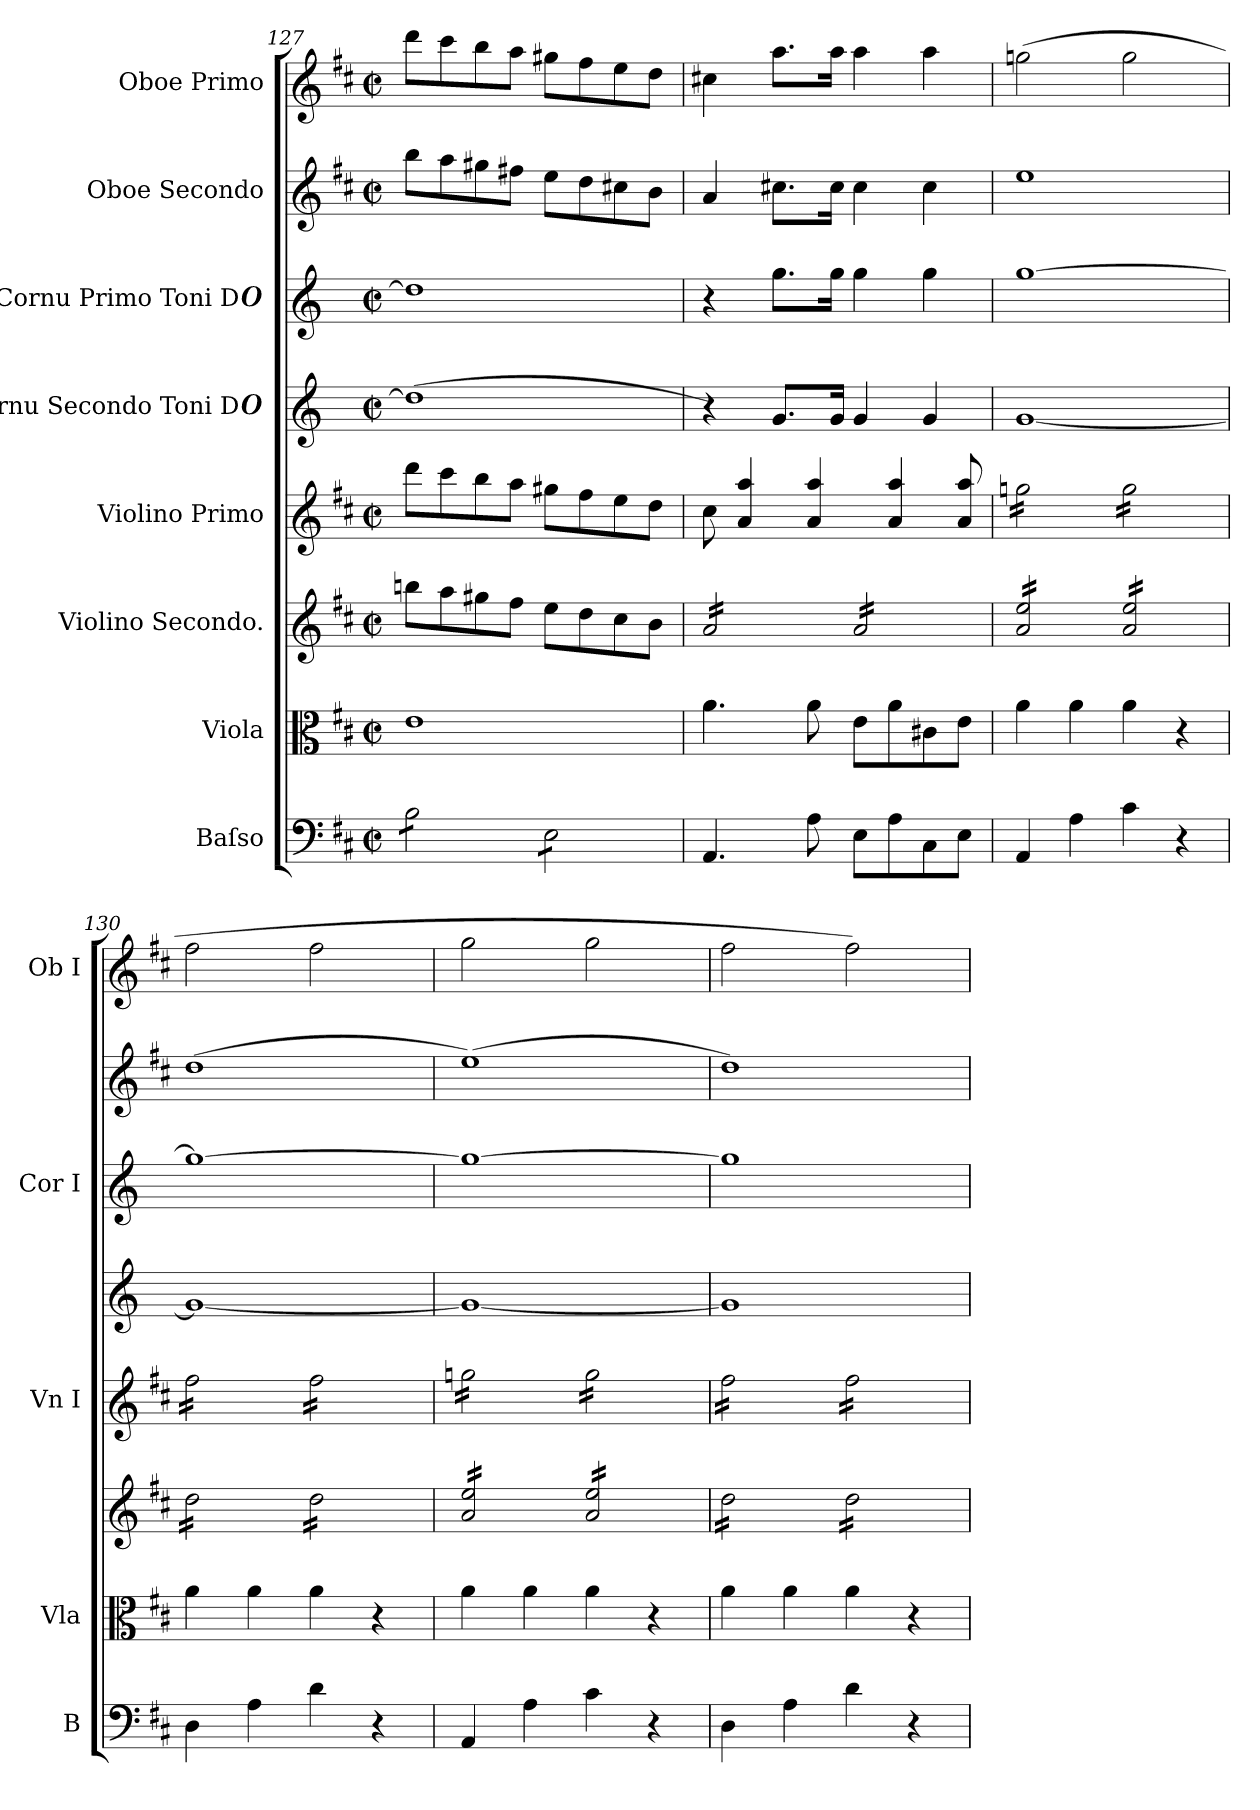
**kern	**kern	**kern	**kern	**kern	**kern	**kern	**kern
*part8	*part7	*part6	*part5	*part4	*part3	*part2	*part1
*staff8	*staff7	*staff6	*staff5	*staff4	*staff3	*staff2	*staff1
*I"Baſso	*I"Viola	*I"Violino Secondo.	*I"Violino Primo	*I"Cornu Secondo Toni D#	*I"Cornu Primo Toni D#	*I"Oboe Secondo	*I"Oboe Primo
*I'B	*I'Vla	*	*I'Vn I	*	*I'Cor I	*	*I'Ob I
*clefF4	*clefC3	*clefG2	*clefG2	*clefG2	*clefG2	*clefG2	*clefG2
*	*	*	*	*ITrd-1c-2	*ITrd-1c-2	*	*
*k[f#c#]	*k[f#c#]	*k[f#c#]	*k[f#c#]	*k[f#c#]	*k[f#c#]	*k[f#c#]	*k[f#c#]
*D:	*D:	*D:	*D:	*	*	*D:	*D:
*M2/2	*M2/2	*M2/2	*M2/2	*M2/2	*M2/2	*M2/2	*M2/2
*met(c|)	*met(c|)	*met(c|)	*met(c|)	*met(c|)	*met(c|)	*met(c|)	*met(c|)
=127	=127	=127	=127	=127	=127	=127	=127
*tremolo	*	*	*	*	*	*	*
8B\L	1e	8bbn\L	8ddd\L	(<1ee]	1ee]	8bb\L	8ddd\L
8B\	.	8aa\	8ccc#\	.	.	8aa\	8ccc#\
8B\	.	8gg#X\	8bb\	.	.	8gg#X\	8bb\
8B\J	.	8ff#\J	8aa\J	.	.	8ff#X\J	8aa\J
8E\L	.	8ee\L	8gg#X\L	.	.	8ee\L	8gg#X\L
8E\	.	8dd\	8ff#\	.	.	8dd\	8ff#\
8E\	.	8cc#\	8ee\	.	.	8cc#X\	8ee\
8E\J	.	8b\J	8dd\J	.	.	8b\J	8dd\J
*Xtremolo	*	*	*	*	*	*	*
=128	=128	=128	=128	=128	=128	=128	=128
*	*	*tremolo	*	*	*	*	*
4.AA/	4.a\	16a/LL	8cc#\	4r)	4r	4a/	4cc#X\
.	.	16a/	.	.	.	.	.
.	.	16a/	4a/ 4aa/	.	.	.	.
.	.	16a/	.	.	.	.	.
.	.	16a/	.	8.a/L	8.aa\L	8.cc#X\L	8.aa\L
.	.	16a/	.	.	.	.	.
8A\	8a\	16a/	4a/ 4aa/	.	.	.	.
.	.	16a/JJ	.	16a/Jk	16aa\Jk	16cc#\Jk	16aa\Jk
8E\L	8e\L	16a/LL	.	4a/	4aa\	4cc#\	4aa\
.	.	16a/	.	.	.	.	.
8A\	8a\	16a/	4a/ 4aa/	.	.	.	.
.	.	16a/	.	.	.	.	.
8C#\	8c#X\	16a/	.	4a/	4aa\	4cc#\	4aa\
.	.	16a/	.	.	.	.	.
8E\J	8e\J	16a/	8a/ 8aa/	.	.	.	.
.	.	16a/JJ	.	.	.	.	.
=129	=129	=129	=129	=129	=129	=129	=129
*	*	*	*tremolo	*	*	*	*
4AA/	4a\	16a/ 16ee/LL	16ggn\LL	[1a	[<1aa	1ee	(2ggn\
.	.	16a/ 16ee/	16ggn\	.	.	.	.
.	.	16a/ 16ee/	16ggn\	.	.	.	.
.	.	16a/ 16ee/	16ggn\	.	.	.	.
4A\	4a\	16a/ 16ee/	16ggn\	.	.	.	.
.	.	16a/ 16ee/	16ggn\	.	.	.	.
.	.	16a/ 16ee/	16ggn\	.	.	.	.
.	.	16a/ 16ee/JJ	16ggn\JJ	.	.	.	.
4c#\	4a\	16a/ 16ee/LL	16gg\LL	.	.	.	2gg\
.	.	16a/ 16ee/	16gg\	.	.	.	.
.	.	16a/ 16ee/	16gg\	.	.	.	.
.	.	16a/ 16ee/	16gg\	.	.	.	.
4r	4r	16a/ 16ee/	16gg\	.	.	.	.
.	.	16a/ 16ee/	16gg\	.	.	.	.
.	.	16a/ 16ee/	16gg\	.	.	.	.
.	.	16a/ 16ee/JJ	16gg\JJ	.	.	.	.
=130	=130	=130	=130	=130	=130	=130	=130
4D\	4a\	16dd\LL	16ff#\LL	1a_	1aa_<	(<1dd	2ff#\
.	.	16dd\	16ff#\	.	.	.	.
.	.	16dd\	16ff#\	.	.	.	.
.	.	16dd\	16ff#\	.	.	.	.
4A\	4a\	16dd\	16ff#\	.	.	.	.
.	.	16dd\	16ff#\	.	.	.	.
.	.	16dd\	16ff#\	.	.	.	.
.	.	16dd\JJ	16ff#\JJ	.	.	.	.
4d\	4a\	16dd\LL	16ff#\LL	.	.	.	2ff#\
.	.	16dd\	16ff#\	.	.	.	.
.	.	16dd\	16ff#\	.	.	.	.
.	.	16dd\	16ff#\	.	.	.	.
4r	4r	16dd\	16ff#\	.	.	.	.
.	.	16dd\	16ff#\	.	.	.	.
.	.	16dd\	16ff#\	.	.	.	.
.	.	16dd\JJ	16ff#\JJ	.	.	.	.
=131	=131	=131	=131	=131	=131	=131	=131
4AA/	4a\	16a/ 16ee/LL	16ggn\LL	1a_	1aa_	(<1ee)	2gg\
.	.	16a/ 16ee/	16ggn\	.	.	.	.
.	.	16a/ 16ee/	16ggn\	.	.	.	.
.	.	16a/ 16ee/	16ggn\	.	.	.	.
4A\	4a\	16a/ 16ee/	16ggn\	.	.	.	.
.	.	16a/ 16ee/	16ggn\	.	.	.	.
.	.	16a/ 16ee/	16ggn\	.	.	.	.
.	.	16a/ 16ee/JJ	16ggn\JJ	.	.	.	.
4c#\	4a\	16a/ 16ee/LL	16gg\LL	.	.	.	2gg\
.	.	16a/ 16ee/	16gg\	.	.	.	.
.	.	16a/ 16ee/	16gg\	.	.	.	.
.	.	16a/ 16ee/	16gg\	.	.	.	.
4r	4r	16a/ 16ee/	16gg\	.	.	.	.
.	.	16a/ 16ee/	16gg\	.	.	.	.
.	.	16a/ 16ee/	16gg\	.	.	.	.
.	.	16a/ 16ee/JJ	16gg\JJ	.	.	.	.
=132	=132	=132	=132	=132	=132	=132	=132
4D\	4a\	16dd\LL	16ff#\LL	1a]	1aa]	1dd)	2ff#\
.	.	16dd\	16ff#\	.	.	.	.
.	.	16dd\	16ff#\	.	.	.	.
.	.	16dd\	16ff#\	.	.	.	.
4A\	4a\	16dd\	16ff#\	.	.	.	.
.	.	16dd\	16ff#\	.	.	.	.
.	.	16dd\	16ff#\	.	.	.	.
.	.	16dd\JJ	16ff#\JJ	.	.	.	.
4d\	4a\	16dd\LL	16ff#\LL	.	.	.	2ff#\)
.	.	16dd\	16ff#\	.	.	.	.
.	.	16dd\	16ff#\	.	.	.	.
.	.	16dd\	16ff#\	.	.	.	.
4r	4r	16dd\	16ff#\	.	.	.	.
.	.	16dd\	16ff#\	.	.	.	.
.	.	16dd\	16ff#\	.	.	.	.
.	.	16dd\JJ	16ff#\JJ	.	.	.	.
*	*	*	*Xtremolo	*	*	*	*
*	*	*Xtremolo	*	*	*	*	*
=	=	=	=	=	=	=	=
*-	*-	*-	*-	*-	*-	*-	*-
